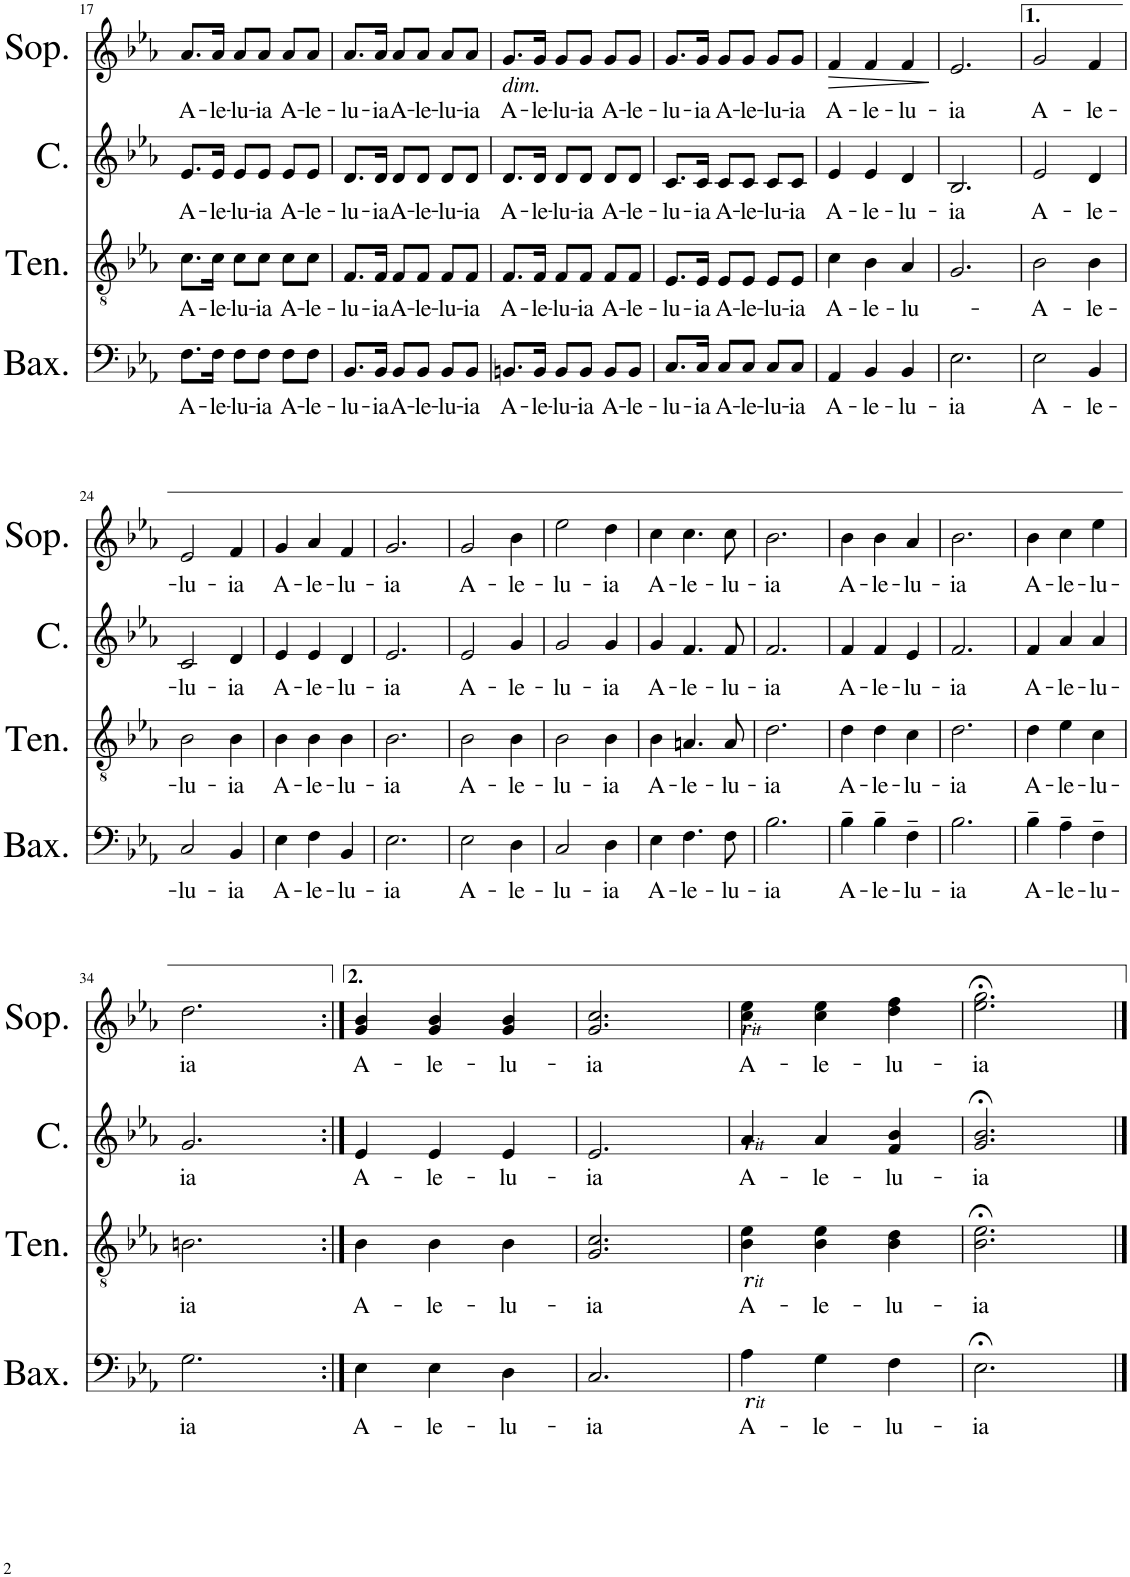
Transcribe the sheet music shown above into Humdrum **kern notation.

**kern	**text	**dynam	**kern	**text	**dynam	**kern	**text	**dynam	**kern	**text	**dynam
*part4	*part4	*part4	*part3	*part3	*part3	*part2	*part2	*part2	*part1	*part1	*part1
*staff4	*staff4	*staff4	*staff3	*staff3	*staff3	*staff2	*staff2	*staff2	*staff1	*staff1	*staff1
*I"Baixo	*	*	*I"Tenor	*	*	*I"Contralto	*	*	*I"Soprano	*	*
*I'Bax.	*	*	*I'Ten.	*	*	*I'C.	*	*	*I'Sop.	*	*
!!LO:PB:g=z
*clefF4	*	*	*clefGv2	*	*	*clefG2	*	*	*clefG2	*	*
*k[b-e-a-]	*	*	*k[b-e-a-]	*	*	*k[b-e-a-]	*	*	*k[b-e-a-]	*	*
*M3/4	*	*	*M3/4	*	*	*M3/4	*	*	*M3/4	*	*
=17	=17	=17	=17	=17	=17	=17	=17	=17	=17	=17	=17
!	!LO:LY:b	!	!	!LO:LY:b	!	!	!LO:LY:b	!	!	!LO:LY:b	!
8.F\L	A-	.	8.c\L	A-	.	8.e-/L	A-	.	8.a-/L	A-	.
!	!LO:LY:b	!	!	!LO:LY:b	!	!	!LO:LY:b	!	!	!LO:LY:b	!
16F\Jk	-le-	.	16c\Jk	-le-	.	16e-/Jk	-le-	.	16a-/Jk	-le-	.
!	!LO:LY:b	!	!	!LO:LY:b	!	!	!LO:LY:b	!	!	!LO:LY:b	!
8F\L	-lu-	.	8c\L	-lu-	.	8e-/L	-lu-	.	8a-/L	-lu-	.
!	!LO:LY:b	!	!	!LO:LY:b	!	!	!LO:LY:b	!	!	!LO:LY:b	!
8F\J	-ia	.	8c\J	-ia	.	8e-/J	-ia	.	8a-/J	-ia	.
!	!LO:LY:b	!	!	!LO:LY:b	!	!	!LO:LY:b	!	!	!LO:LY:b	!
8F\L	A-	.	8c\L	A-	.	8e-/L	A-	.	8a-/L	A-	.
!	!LO:LY:b	!	!	!LO:LY:b	!	!	!LO:LY:b	!	!	!LO:LY:b	!
8F\J	-le-	.	8c\J	-le-	.	8e-/J	-le-	.	8a-/J	-le-	.
=18	=18	=18	=18	=18	=18	=18	=18	=18	=18	=18	=18
!	!LO:LY:b	!	!	!LO:LY:b	!	!	!LO:LY:b	!	!	!LO:LY:b	!
8.BB-/L	-lu-	.	8.F/L	-lu-	.	8.d/L	-lu-	.	8.a-/L	-lu-	.
!	!LO:LY:b	!	!	!LO:LY:b	!	!	!LO:LY:b	!	!	!LO:LY:b	!
16BB-/Jk	-ia	.	16F/Jk	-ia	.	16d/Jk	-ia	.	16a-/Jk	-ia	.
!	!LO:LY:b	!	!	!LO:LY:b	!	!	!LO:LY:b	!	!	!LO:LY:b	!
8BB-/L	A-	.	8F/L	A-	.	8d/L	A-	.	8a-/L	A-	.
!	!LO:LY:b	!	!	!LO:LY:b	!	!	!LO:LY:b	!	!	!LO:LY:b	!
8BB-/J	-le-	.	8F/J	-le-	.	8d/J	-le-	.	8a-/J	-le-	.
!	!LO:LY:b	!	!	!LO:LY:b	!	!	!LO:LY:b	!	!	!LO:LY:b	!
8BB-/L	-lu-	.	8F/L	-lu-	.	8d/L	-lu-	.	8a-/L	-lu-	.
!	!LO:LY:b	!	!	!LO:LY:b	!	!	!LO:LY:b	!	!	!LO:LY:b	!
8BB-/J	-ia	.	8F/J	-ia	.	8d/J	-ia	.	8a-/J	-ia	.
=19	=19	=19	=19	=19	=19	=19	=19	=19	=19	=19	=19
!	!	!	!	!	!	!	!	!	!LO:TX:b:i:t=dim.	!	!
!	!LO:LY:b	!	!	!LO:LY:b	!	!	!LO:LY:b	!	!	!LO:LY:b	!
8.BBn/L	A-	.	8.F/L	A-	.	8.d/L	A-	.	8.g/L	A-	.
!	!LO:LY:b	!	!	!LO:LY:b	!	!	!LO:LY:b	!	!	!LO:LY:b	!
16BB/Jk	-le-	.	16F/Jk	-le-	.	16d/Jk	-le-	.	16g/Jk	-le-	.
!	!LO:LY:b	!	!	!LO:LY:b	!	!	!LO:LY:b	!	!	!LO:LY:b	!
8BB/L	-lu-	.	8F/L	-lu-	.	8d/L	-lu-	.	8g/L	-lu-	.
!	!LO:LY:b	!	!	!LO:LY:b	!	!	!LO:LY:b	!	!	!LO:LY:b	!
8BB/J	-ia	.	8F/J	-ia	.	8d/J	-ia	.	8g/J	-ia	.
!	!LO:LY:b	!	!	!LO:LY:b	!	!	!LO:LY:b	!	!	!LO:LY:b	!
8BB/L	A-	.	8F/L	A-	.	8d/L	A-	.	8g/L	A-	.
!	!LO:LY:b	!	!	!LO:LY:b	!	!	!LO:LY:b	!	!	!LO:LY:b	!
8BB/J	-le-	.	8F/J	-le-	.	8d/J	-le-	.	8g/J	-le-	.
=20	=20	=20	=20	=20	=20	=20	=20	=20	=20	=20	=20
!	!LO:LY:b	!	!	!LO:LY:b	!	!	!LO:LY:b	!	!	!LO:LY:b	!
8.C/L	-lu-	.	8.E-/L	-lu-	.	8.c/L	-lu-	.	8.g/L	-lu-	.
!	!LO:LY:b	!	!	!LO:LY:b	!	!	!LO:LY:b	!	!	!LO:LY:b	!
16C/Jk	-ia	.	16E-/Jk	-ia	.	16c/Jk	-ia	.	16g/Jk	-ia	.
!	!LO:LY:b	!	!	!LO:LY:b	!	!	!LO:LY:b	!	!	!LO:LY:b	!
8C/L	A-	.	8E-/L	A-	.	8c/L	A-	.	8g/L	A-	.
!	!LO:LY:b	!	!	!LO:LY:b	!	!	!LO:LY:b	!	!	!LO:LY:b	!
8C/J	-le-	.	8E-/J	-le-	.	8c/J	-le-	.	8g/J	-le-	.
!	!LO:LY:b	!	!	!LO:LY:b	!	!	!LO:LY:b	!	!	!LO:LY:b	!
8C/L	-lu-	.	8E-/L	-lu-	.	8c/L	-lu-	.	8g/L	-lu-	.
!	!LO:LY:b	!	!	!LO:LY:b	!	!	!LO:LY:b	!	!	!LO:LY:b	!
8C/J	-ia	.	8E-/J	-ia	.	8c/J	-ia	.	8g/J	-ia	.
=21	=21	=21	=21	=21	=21	=21	=21	=21	=21	=21	=21
!	!LO:LY:b	!	!	!LO:LY:b	!	!	!LO:LY:b	!	!	!LO:LY:b	!LO:HP:b
4AA-/	A-	.	4c\	A-	.	4e-/	A-	.	4f/	A-	>
!	!LO:LY:b	!	!	!LO:LY:b	!	!	!LO:LY:b	!	!	!LO:LY:b	!
4BB-/	-le-	.	4B-\	-le-	.	4e-/	-le-	.	4f/	-le-	.
!	!LO:LY:b	!	!	!LO:LY:b	!	!	!LO:LY:b	!	!	!LO:LY:b	!
4BB-/	-lu-	.	4A-/	-lu-	.	4d/	-lu-	.	4f/	-lu-	.
.	.	.	.	.	.	.	.	.	.	.	]
=22	=22	=22	=22	=22	=22	=22	=22	=22	=22	=22	=22
!	!LO:LY:b	!	!	!	!	!	!LO:LY:b	!	!	!LO:LY:b	!
2.E-\	-ia	.	2.G/	.	.	2.B-/	-ia	.	2.e-/	-ia	.
=23	=23	=23	=23	=23	=23	=23	=23	=23	=23	=23	=23
!	!LO:LY:b	!	!	!LO:LY:b	!	!	!LO:LY:b	!	!	!LO:LY:b	!
2E-\	A-	.	2B-\	A-	.	2e-/	A-	.	2g/	A-	.
!	!LO:LY:b	!	!	!LO:LY:b	!	!	!LO:LY:b	!	!	!LO:LY:b	!
4BB-/	-le-	.	4B-\	-le-	.	4d/	-le-	.	4f/	-le-	.
!!LO:LB:g=z
=24	=24	=24	=24	=24	=24	=24	=24	=24	=24	=24	=24
!	!LO:LY:b	!	!	!LO:LY:b	!	!	!LO:LY:b	!	!	!LO:LY:b	!
2C/	-lu-	.	2B-\	-lu-	.	2c/	-lu-	.	2e-/	-lu-	.
!	!LO:LY:b	!	!	!LO:LY:b	!	!	!LO:LY:b	!	!	!LO:LY:b	!
4BB-/	-ia	.	4B-\	-ia	.	4d/	-ia	.	4f/	-ia	.
=25	=25	=25	=25	=25	=25	=25	=25	=25	=25	=25	=25
!	!LO:LY:b	!	!	!LO:LY:b	!	!	!LO:LY:b	!	!	!LO:LY:b	!
4E-\	A-	.	4B-\	A-	.	4e-/	A-	.	4g/	A-	.
!	!LO:LY:b	!	!	!LO:LY:b	!	!	!LO:LY:b	!	!	!LO:LY:b	!
4F\	-le-	.	4B-\	-le-	.	4e-/	-le-	.	4a-/	-le-	.
!	!LO:LY:b	!	!	!LO:LY:b	!	!	!LO:LY:b	!	!	!LO:LY:b	!
4BB-/	-lu-	.	4B-\	-lu-	.	4d/	-lu-	.	4f/	-lu-	.
=26	=26	=26	=26	=26	=26	=26	=26	=26	=26	=26	=26
!	!LO:LY:b	!	!	!LO:LY:b	!	!	!LO:LY:b	!	!	!LO:LY:b	!
2.E-\	-ia	.	2.B-\	-ia	.	2.e-/	-ia	.	2.g/	-ia	.
=27	=27	=27	=27	=27	=27	=27	=27	=27	=27	=27	=27
!	!LO:LY:b	!	!	!LO:LY:b	!	!	!LO:LY:b	!	!	!LO:LY:b	!
2E-\	A-	.	2B-\	A-	.	2e-/	A-	.	2g/	A-	.
!	!LO:LY:b	!	!	!LO:LY:b	!	!	!LO:LY:b	!	!	!LO:LY:b	!
4D\	-le-	.	4B-\	-le-	.	4g/	-le-	.	4b-\	-le-	.
=28	=28	=28	=28	=28	=28	=28	=28	=28	=28	=28	=28
!	!LO:LY:b	!	!	!LO:LY:b	!	!	!LO:LY:b	!	!	!LO:LY:b	!
2C/	-lu-	.	2B-\	-lu-	.	2g/	-lu-	.	2ee-\	-lu-	.
!	!LO:LY:b	!	!	!LO:LY:b	!	!	!LO:LY:b	!	!	!LO:LY:b	!
4D\	-ia	.	4B-\	-ia	.	4g/	-ia	.	4dd\	-ia	.
=29	=29	=29	=29	=29	=29	=29	=29	=29	=29	=29	=29
!	!LO:LY:b	!	!	!LO:LY:b	!	!	!LO:LY:b	!	!	!LO:LY:b	!
4E-\	A-	.	4B-\	A-	.	4g/	A-	.	4cc\	A-	.
!	!LO:LY:b	!	!	!LO:LY:b	!	!	!LO:LY:b	!	!	!LO:LY:b	!
4.F\	-le-	.	4.An/	-le-	.	4.f/	-le-	.	4.cc\	-le-	.
!	!LO:LY:b	!	!	!LO:LY:b	!	!	!LO:LY:b	!	!	!LO:LY:b	!
8F\	-lu-	.	8A/	-lu-	.	8f/	-lu-	.	8cc\	-lu-	.
=30	=30	=30	=30	=30	=30	=30	=30	=30	=30	=30	=30
!	!LO:LY:b	!	!	!LO:LY:b	!	!	!LO:LY:b	!	!	!LO:LY:b	!
2.B-\	-ia	.	2.d\	-ia	.	2.f/	-ia	.	2.b-\	-ia	.
=31	=31	=31	=31	=31	=31	=31	=31	=31	=31	=31	=31
!	!LO:LY:b	!	!	!LO:LY:b	!	!	!LO:LY:b	!	!	!LO:LY:b	!
4B-~\	A-	.	4d\	A-	.	4f/	A-	.	4b-\	A-	.
!	!LO:LY:b	!	!	!LO:LY:b	!	!	!LO:LY:b	!	!	!LO:LY:b	!
4B-~\	-le-	.	4d\	-le-	.	4f/	-le-	.	4b-\	-le-	.
!	!LO:LY:b	!	!	!LO:LY:b	!	!	!LO:LY:b	!	!	!LO:LY:b	!
4F~\	-lu-	.	4c\	-lu-	.	4e-/	-lu-	.	4a-/	-lu-	.
=32	=32	=32	=32	=32	=32	=32	=32	=32	=32	=32	=32
!	!LO:LY:b	!	!	!LO:LY:b	!	!	!LO:LY:b	!	!	!LO:LY:b	!
2.B-\	-ia	.	2.d\	-ia	.	2.f/	-ia	.	2.b-\	-ia	.
=33	=33	=33	=33	=33	=33	=33	=33	=33	=33	=33	=33
!	!LO:LY:b	!	!	!LO:LY:b	!	!	!LO:LY:b	!	!	!LO:LY:b	!
4B-~\	A-	.	4d\	A-	.	4f/	A-	.	4b-\	A-	.
!	!LO:LY:b	!	!	!LO:LY:b	!	!	!LO:LY:b	!	!	!LO:LY:b	!
4A-~\	-le-	.	4e-\	-le-	.	4a-/	-le-	.	4cc\	-le-	.
!	!LO:LY:b	!	!	!LO:LY:b	!	!	!LO:LY:b	!	!	!LO:LY:b	!
4F~\	-lu-	.	4c\	-lu-	.	4a-/	-lu-	.	4ee-\	-lu-	.
!!LO:LB:g=z
=34	=34	=34	=34	=34	=34	=34	=34	=34	=34	=34	=34
!	!LO:LY:b	!	!	!LO:LY:b	!	!	!LO:LY:b	!	!	!LO:LY:b	!
2.G\	-ia	.	2.Bn\	-ia	.	2.g/	-ia	.	2.dd\	-ia	.
=35:|!	=35:|!	=35:|!	=35:|!	=35:|!	=35:|!	=35:|!	=35:|!	=35:|!	=35:|!	=35:|!	=35:|!
!	!LO:LY:b	!	!	!LO:LY:b	!	!	!LO:LY:b	!	!	!LO:LY:b	!
4E-\	A-	.	4B-\	A-	.	4e-/	A-	.	4g/ 4b-/	A-	.
!	!LO:LY:b	!	!	!LO:LY:b	!	!	!LO:LY:b	!	!	!LO:LY:b	!
4E-\	-le-	.	4B-\	-le-	.	4e-/	-le-	.	4g/ 4b-/	-le-	.
!	!LO:LY:b	!	!	!LO:LY:b	!	!	!LO:LY:b	!	!	!LO:LY:b	!
4D\	-lu-	.	4B-\	-lu-	.	4e-/	-lu-	.	4g/ 4b-/	-lu-	.
=36	=36	=36	=36	=36	=36	=36	=36	=36	=36	=36	=36
!	!LO:LY:b	!	!	!LO:LY:b	!	!	!LO:LY:b	!	!	!LO:LY:b	!
2.C/	-ia	.	2.G/ 2.c/	-ia	.	2.e-/	-ia	.	2.g/ 2.cc/	-ia	.
=37	=37	=37	=37	=37	=37	=37	=37	=37	=37	=37	=37
!	!LO:LY:b	!LO:DY:b	!	!LO:LY:b	!	!	!LO:LY:b	!	!	!LO:LY:b	!
!	!	!LO:DY:n=1:b	!	!	!LO:DY:b	!	!	!	!	!	!
!	!	!	!	!	!LO:DY:n=1:b	!	!	!LO:DY:b	!	!	!
!	!	!	!	!	!	!	!	!LO:DY:n=1:b	!	!	!LO:DY:b
!	!	!	!	!	!	!	!	!	!	!	!LO:DY:n=1:b
4A-\	A-	other-dynamics other-dynamics	4B-\ 4e-\	A-	other-dynamics other-dynamics	4a-/	A-	other-dynamics other-dynamics	4cc\ 4ee-\	A-	other-dynamics other-dynamics
!	!LO:LY:b	!	!	!LO:LY:b	!	!	!LO:LY:b	!	!	!LO:LY:b	!
4G\	-le-	.	4B-\ 4e-\	-le-	.	4a-/	-le-	.	4cc\ 4ee-\	-le-	.
!	!LO:LY:b	!	!	!LO:LY:b	!	!	!LO:LY:b	!	!	!LO:LY:b	!
4F\	-lu-	.	4B-\ 4d\	-lu-	.	4f/ 4b-/	-lu-	.	4dd\ 4ff\	-lu-	.
=38	=38	=38	=38	=38	=38	=38	=38	=38	=38	=38	=38
!	!LO:LY:b	!	!	!LO:LY:b	!	!	!LO:LY:b	!	!	!LO:LY:b	!
2.E-;<\	-ia	.	2.B-\;< 2.e-\;<	-ia	.	2.g/;< 2.b-/;<	-ia	.	2.ee-\;< 2.gg\;<	-ia	.
==	==	==	==	==	==	==	==	==	==	==	==
*-	*-	*-	*-	*-	*-	*-	*-	*-	*-	*-	*-
